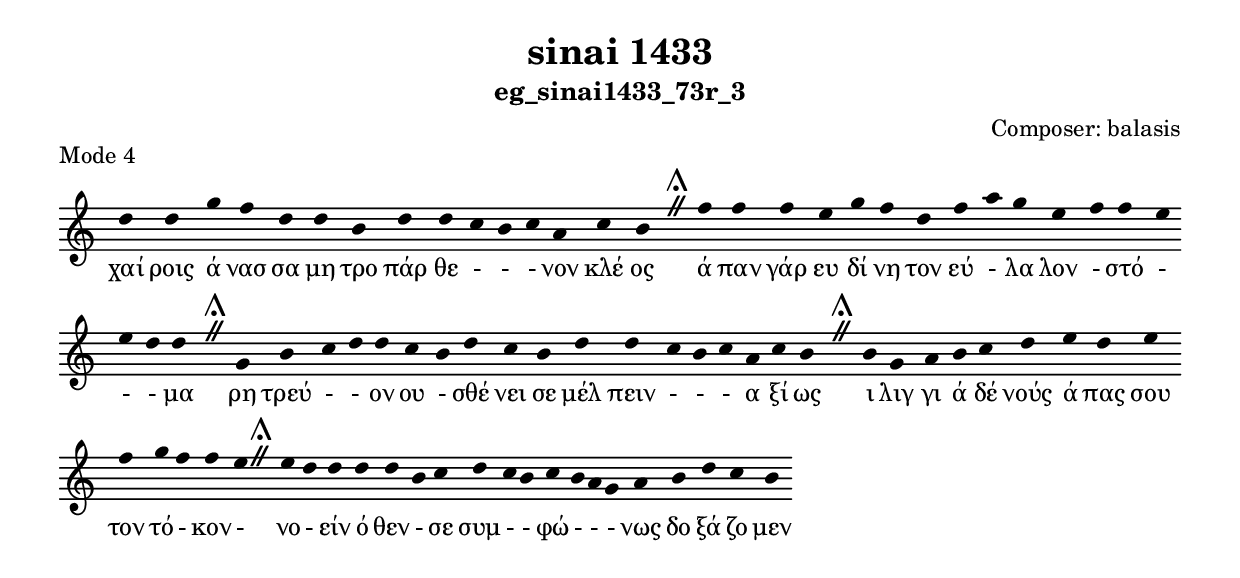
\include "gregorian.ly"

	\header {
 	  title = "sinai 1433"
	  subtitle = "eg_sinai1433_73r_3"
	  composer = "Composer: balasis"
	  piece = "Mode 4"
	}

	chant = {
	  d''4 d''4 g''4 f''4 d''4 d''4 b'4 d''4 d''4 c''4 b'4 c''4 a'4 c''4 b'4 \divisioMaior
 f''4 f''4 f''4 e''4 g''4 f''4 d''4 f''4 a''4 g''4 e''4 f''4 f''4 e''4 e''4 d''4 d''4 \divisioMaior
 g'4 b'4 c''4 d''4 d''4 c''4 b'4 d''4 c''4 b'4 d''4 d''4 c''4 b'4 c''4 a'4 c''4 b'4 \divisioMaior
 b'4 g'4 a'4 b'4 c''4 d''4 e''4 d''4 e''4 f''4 g''4 f''4 f''4 e''4 \divisioMaior
 e''4 d''4 d''4 d''4 d''4 b'4 c''4 d''4 c''4 b'4 c''4 b'4 a'4 g'4 a'4 b'4 d''4 c''4 b'4\finalis
	}

	verba = \lyricmode {χαί ροις ά νασ σα μη τρο πάρ θε -  -  - νον κλέ ος 
ά παν γάρ ευ δί νη τον εύ - λα λον - στό -  -  - μα 
ρη τρεύ -  - ον ου - σθέ νει σε μέλ πειν -  -  - α ξί ως 
ι λιγ γι ά δέ νούς ά πας σου τον τό - κον - 
νο - είν ό θεν - σε συμ -  - φώ -  -  - νως δο ξά ζο μεν 
	}


	\score {
	  \new Staff <<
	  \new Voice = "melody" \chant
	  \new Lyrics = "one" \lyricsto melody \verba
	  >>
	  \layout {
	    \context {
	      \Staff
	      \remove "Time_signature_engraver"
	      \remove "Bar_engraver"
	    }
	    \context {
	      \Voice
	      \remove "Stem_engraver"
	    }
	  }
	}